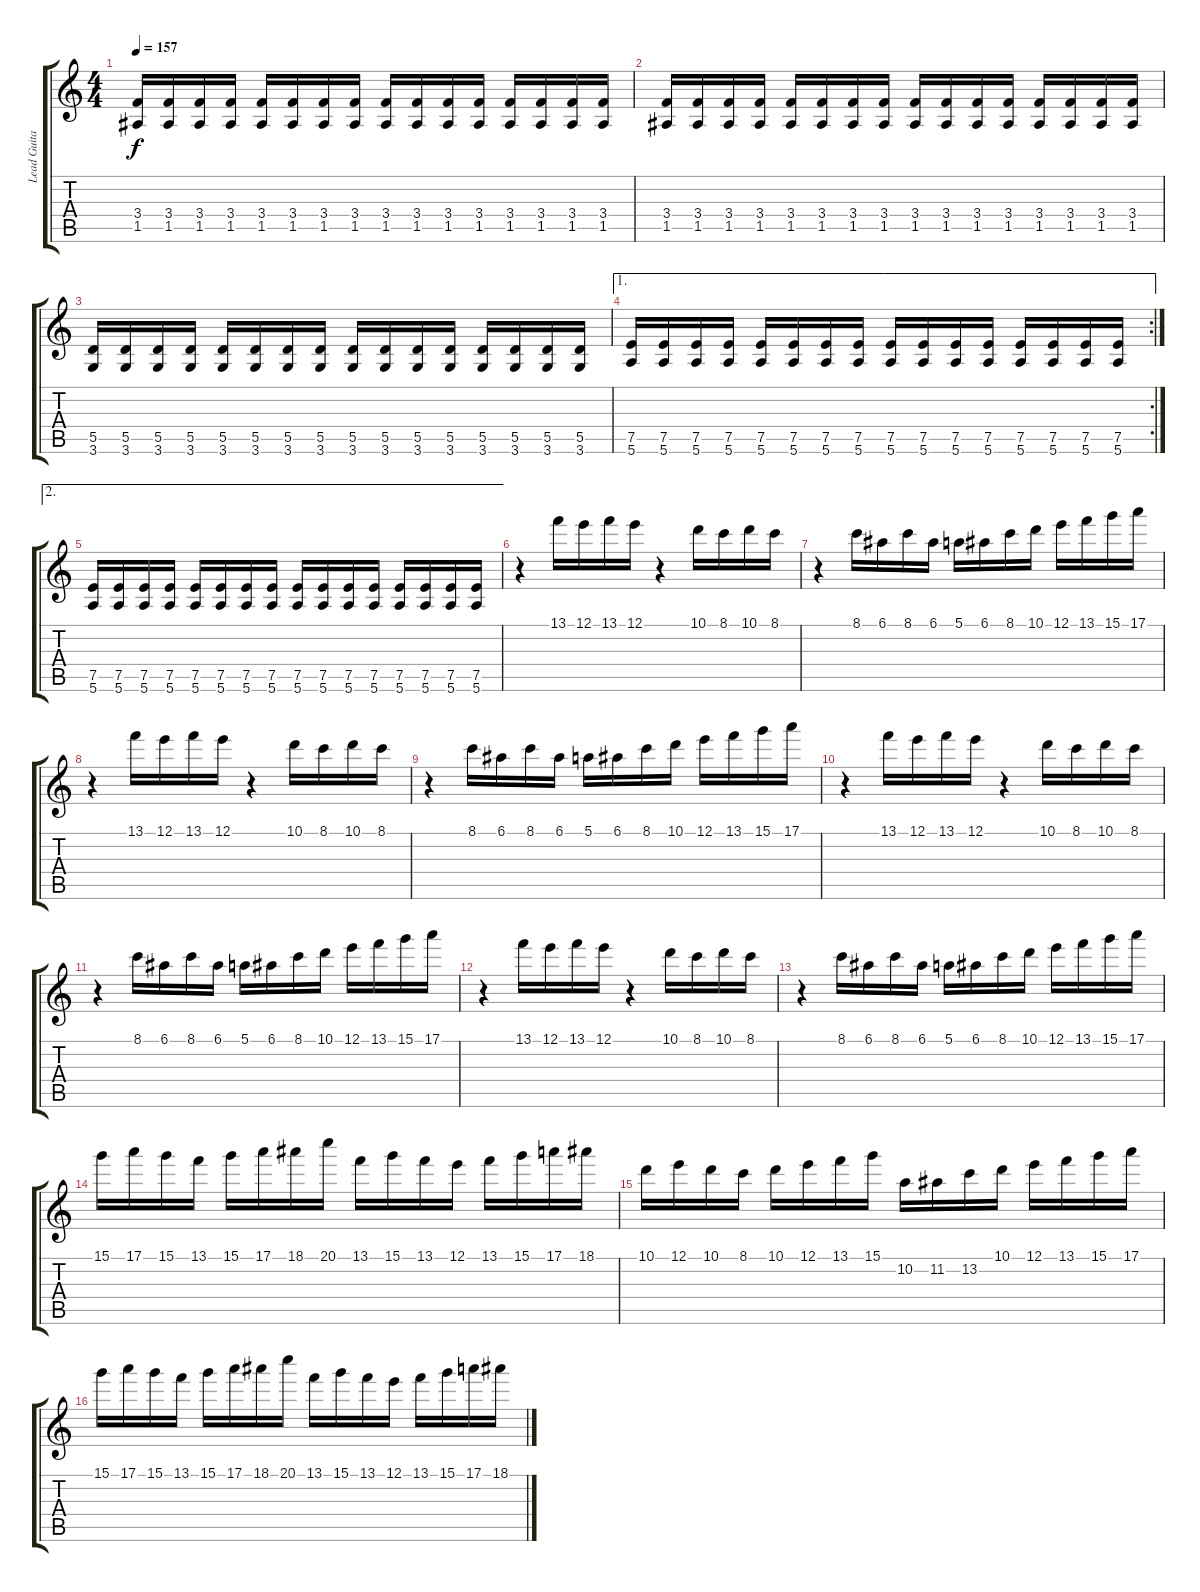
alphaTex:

\track ("Lead Guitar II" "Lead Guita") {instrument distortionguitar}
\staff {score tabs}
\tuning (E4 B3 G3 D3 A2 E2) {hide}
\ts (4 4)
\tempo 157
\clef g2
\ks c
(3.4 1.5).16{dy f} (3.4 1.5).16 (3.4 1.5).16 (3.4 1.5).16 (3.4 1.5).16 (3.4 1.5).16 (3.4 1.5).16 (3.4 1.5).16 (3.4 1.5).16 (3.4 1.5).16 (3.4 1.5).16 (3.4 1.5).16 (3.4 1.5).16 (3.4 1.5).16 (3.4 1.5).16 (3.4 1.5).16 |
(3.4 1.5).16 (3.4 1.5).16 (3.4 1.5).16 (3.4 1.5).16 (3.4 1.5).16 (3.4 1.5).16 (3.4 1.5).16 (3.4 1.5).16 (3.4 1.5).16 (3.4 1.5).16 (3.4 1.5).16 (3.4 1.5).16 (3.4 1.5).16 (3.4 1.5).16 (3.4 1.5).16 (3.4 1.5).16 |
(5.5 3.6).16 (5.5 3.6).16 (5.5 3.6).16 (5.5 3.6).16 (5.5 3.6).16 (5.5 3.6).16 (5.5 3.6).16 (5.5 3.6).16 (5.5 3.6).16 (5.5 3.6).16 (5.5 3.6).16 (5.5 3.6).16 (5.5 3.6).16 (5.5 3.6).16 (5.5 3.6).16 (5.5 3.6).16 |
\ae 1
\rc 2
(7.5 5.6).16 (7.5 5.6).16 (7.5 5.6).16 (7.5 5.6).16 (7.5 5.6).16 (7.5 5.6).16 (7.5 5.6).16 (7.5 5.6).16 (7.5 5.6).16 (7.5 5.6).16 (7.5 5.6).16 (7.5 5.6).16 (7.5 5.6).16 (7.5 5.6).16 (7.5 5.6).16 (7.5 5.6).16 |
\ae 2
(7.5 5.6).16 (7.5 5.6).16 (7.5 5.6).16 (7.5 5.6).16 (7.5 5.6).16 (7.5 5.6).16 (7.5 5.6).16 (7.5 5.6).16 (7.5 5.6).16 (7.5 5.6).16 (7.5 5.6).16 (7.5 5.6).16 (7.5 5.6).16 (7.5 5.6).16 (7.5 5.6).16 (7.5 5.6).16 |
r.4 13.1.16 12.1.16 13.1.16 12.1.16 r.4 10.1.16 8.1.16 10.1.16 8.1.16 |
r.4 8.1.16 6.1.16 8.1.16 6.1.16 5.1.16 6.1.16 8.1.16 10.1.16 12.1.16 13.1.16 15.1.16 17.1.16 |
r.4 13.1.16 12.1.16 13.1.16 12.1.16 r.4 10.1.16 8.1.16 10.1.16 8.1.16 |
r.4 8.1.16 6.1.16 8.1.16 6.1.16 5.1.16 6.1.16 8.1.16 10.1.16 12.1.16 13.1.16 15.1.16 17.1.16 |
r.4 13.1.16 12.1.16 13.1.16 12.1.16 r.4 10.1.16 8.1.16 10.1.16 8.1.16 |
r.4 8.1.16 6.1.16 8.1.16 6.1.16 5.1.16 6.1.16 8.1.16 10.1.16 12.1.16 13.1.16 15.1.16 17.1.16 |
r.4 13.1.16 12.1.16 13.1.16 12.1.16 r.4 10.1.16 8.1.16 10.1.16 8.1.16 |
r.4 8.1.16 6.1.16 8.1.16 6.1.16 5.1.16 6.1.16 8.1.16 10.1.16 12.1.16 13.1.16 15.1.16 17.1.16 |
15.1.16 17.1.16 15.1.16 13.1.16 15.1.16 17.1.16 18.1.16 20.1.16 13.1.16 15.1.16 13.1.16 12.1.16 13.1.16 15.1.16 17.1.16 18.1.16 |
10.1.16 12.1.16 10.1.16 8.1.16 10.1.16 12.1.16 13.1.16 15.1.16 10.2.16 11.2.16 13.2.16 10.1.16 12.1.16 13.1.16 15.1.16 17.1.16 |
15.1.16 17.1.16 15.1.16 13.1.16 15.1.16 17.1.16 18.1.16 20.1.16 13.1.16 15.1.16 13.1.16 12.1.16 13.1.16 15.1.16 17.1.16 18.1.16
